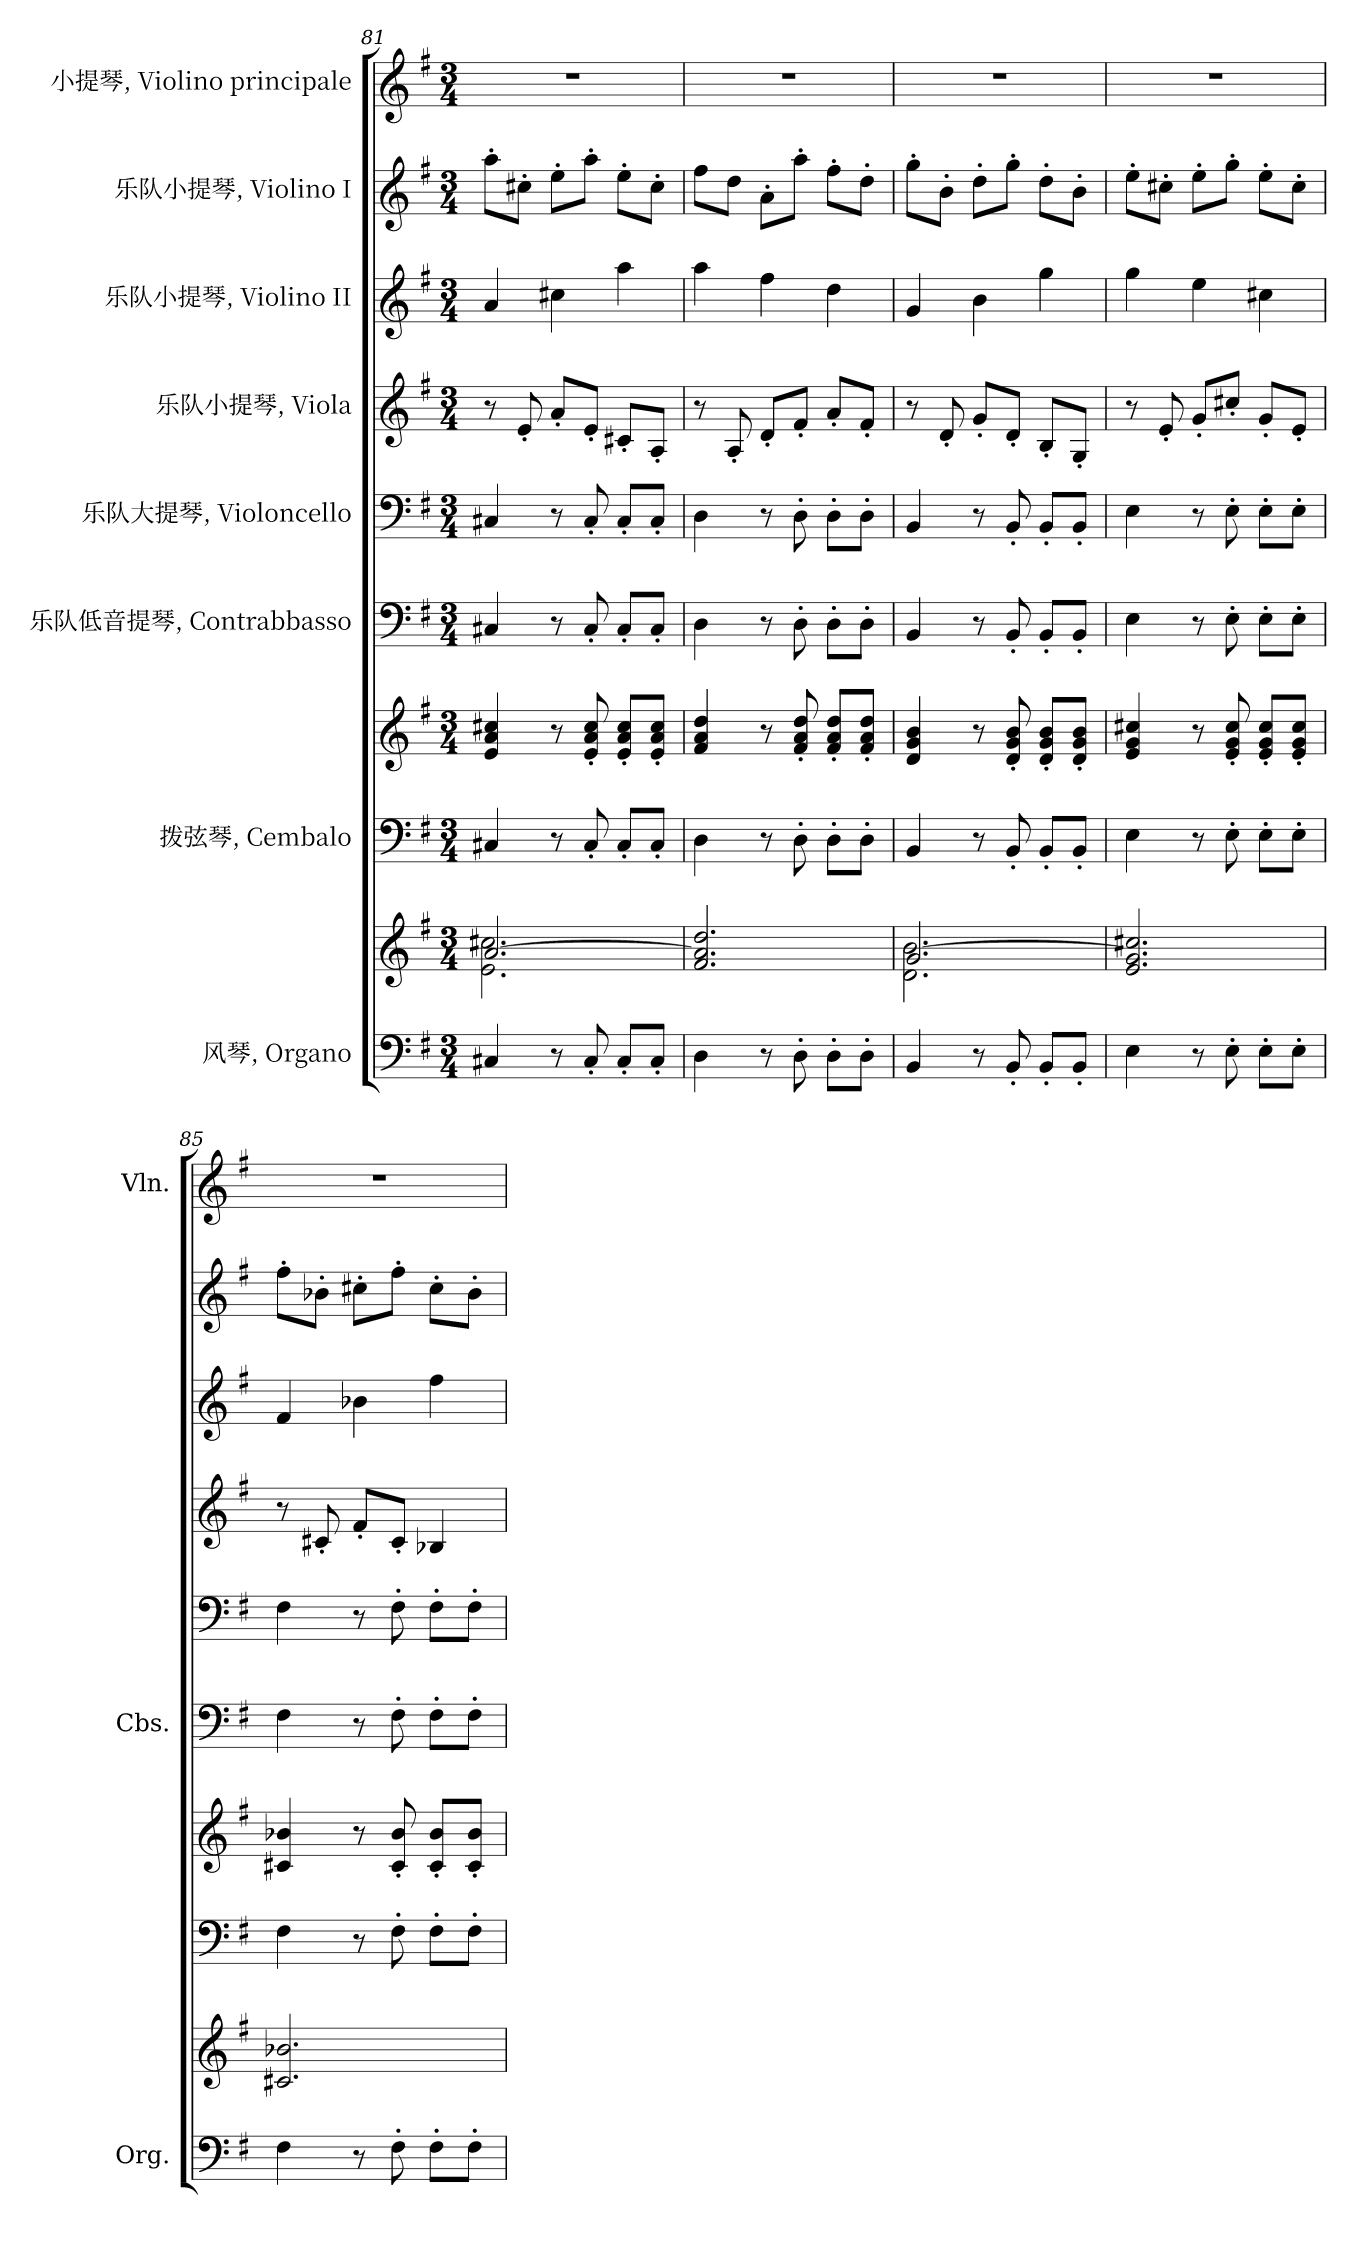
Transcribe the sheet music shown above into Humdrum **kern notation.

**kern	**kern	**kern	**kern	**kern	**kern	**kern	**kern	**kern	**kern
*part8	*part8	*part7	*part7	*part6	*part5	*part4	*part3	*part2	*part1
*staff10	*staff9	*staff8	*staff7	*staff6	*staff5	*staff4	*staff3	*staff2	*staff1
*I"风琴, Organo	*	*I"拨弦琴, Cembalo	*	*I"乐队低音提琴, Contrabbasso	*I"乐队大提琴, Violoncello	*I"乐队小提琴, Viola	*I"乐队小提琴, Violino II	*I"乐队小提琴, Violino I	*I"小提琴, Violino principale
*I'Org.	*	*	*	*I'Cbs.	*	*	*	*	*I'Vln.
*clefF4	*clefG2	*clefF4	*clefG2	*clefF4	*clefF4	*clefG2	*clefG2	*clefG2	*clefG2
*	*	*	*	*ITrd7c12	*	*	*	*	*
*k[f#]	*k[f#]	*k[f#]	*k[f#]	*k[f#]	*k[f#]	*k[f#]	*k[f#]	*k[f#]	*k[f#]
*M3/4	*M3/4	*M3/4	*M3/4	*M3/4	*M3/4	*M3/4	*M3/4	*M3/4	*M3/4
=81	=81	=81	=81	=81	=81	=81	=81	=81	=81
*	*^	*	*	*	*	*	*	*	*
4C#X/	[2.a/	2.e\ 2.cc#X\	4C#X/	4e/ 4a/ 4cc#X/	4CC#X/	4C#X/	8r	4a/	8aa'\L	2.r
.	.	.	.	.	.	.	8e'/	.	8cc#X'\J	.
8r	.	.	8r	8r	8r	8r	8a'/L	4cc#X\	8ee'\L	.
8C#'/	.	.	8C#'/	8e/' 8a/' 8cc#/'	8CC#'/	8C#'/	8e'/J	.	8aa'\J	.
8C#'/L	.	.	8C#'/L	8e/' 8a/' 8cc#/'L	8CC#'/L	8C#'/L	8c#X'/L	4aa\	8ee'\L	.
8C#'/J	.	.	8C#'/J	8e/' 8a/' 8cc#/'J	8CC#'/J	8C#'/J	8A'/J	.	8cc#'\J	.
*	*v	*v	*	*	*	*	*	*	*	*
=82	=82	=82	=82	=82	=82	=82	=82	=82	=82
4D\	2.f#/ 2.a/] 2.dd/	4D\	4f#/ 4a/ 4dd/	4DD\	4D\	8r	4aa\	8ff#\L	2.r
.	.	.	.	.	.	8A'/	.	8dd\J	.
8r	.	8r	8r	8r	8r	8d'/L	4ff#\	8a'\L	.
8D'\	.	8D'\	8f#/' 8a/' 8dd/'	8DD'\	8D'\	8f#'/J	.	8aa'\J	.
8D'\L	.	8D'\L	8f#/' 8a/' 8dd/'L	8DD'\L	8D'\L	8a'/L	4dd\	8ff#'\L	.
8D'\J	.	8D'\J	8f#/' 8a/' 8dd/'J	8DD'\J	8D'\J	8f#'/J	.	8dd'\J	.
!!LO:PB:g=z
=83	=83	=83	=83	=83	=83	=83	=83	=83	=83
*	*^	*	*	*	*	*	*	*	*
4BB/	[2.g/	2.d\ 2.b\	4BB/	4d/ 4g/ 4b/	4BBB/	4BB/	8r	4g/	8gg'\L	2.r
.	.	.	.	.	.	.	8d'/	.	8b'\J	.
8r	.	.	8r	8r	8r	8r	8g'/L	4b\	8dd'\L	.
8BB'/	.	.	8BB'/	8d/' 8g/' 8b/'	8BBB'/	8BB'/	8d'/J	.	8gg'\J	.
8BB'/L	.	.	8BB'/L	8d/' 8g/' 8b/'L	8BBB'/L	8BB'/L	8B'/L	4gg\	8dd'\L	.
8BB'/J	.	.	8BB'/J	8d/' 8g/' 8b/'J	8BBB'/J	8BB'/J	8G'/J	.	8b'\J	.
*	*v	*v	*	*	*	*	*	*	*	*
=84	=84	=84	=84	=84	=84	=84	=84	=84	=84
4E\	2.e/ 2.g/] 2.cc#X/	4E\	4e/ 4g/ 4cc#X/	4EE\	4E\	8r	4gg\	8ee'\L	2.r
.	.	.	.	.	.	8e'/	.	8cc#X'\J	.
8r	.	8r	8r	8r	8r	8g'/L	4ee\	8ee'\L	.
8E'\	.	8E'\	8e/' 8g/' 8cc#/'	8EE'\	8E'\	8cc#X'/J	.	8gg'\J	.
8E'\L	.	8E'\L	8e/' 8g/' 8cc#/'L	8EE'\L	8E'\L	8g'/L	4cc#X\	8ee'\L	.
8E'\J	.	8E'\J	8e/' 8g/' 8cc#/'J	8EE'\J	8E'\J	8e'/J	.	8cc#'\J	.
=85	=85	=85	=85	=85	=85	=85	=85	=85	=85
4F#\	2.c#X/ 2.b-X/	4F#\	4c#X/ 4b-X/	4FF#\	4F#\	8r	4f#/	8ff#'\L	2.r
.	.	.	.	.	.	8c#X'/	.	8b-X'\J	.
8r	.	8r	8r	8r	8r	8f#'/L	4b-X\	8cc#X'\L	.
8F#'\	.	8F#'\	8c#/' 8b-/'	8FF#'\	8F#'\	8c#'/J	.	8ff#'\J	.
8F#'\L	.	8F#'\L	8c#/' 8b-/'L	8FF#'\L	8F#'\L	4B-X/	4ff#\	8cc#'\L	.
8F#'\J	.	8F#'\J	8c#/' 8b-/'J	8FF#'\J	8F#'\J	.	.	8b-'\J	.
=	=	=	=	=	=	=	=	=	=
*-	*-	*-	*-	*-	*-	*-	*-	*-	*-
